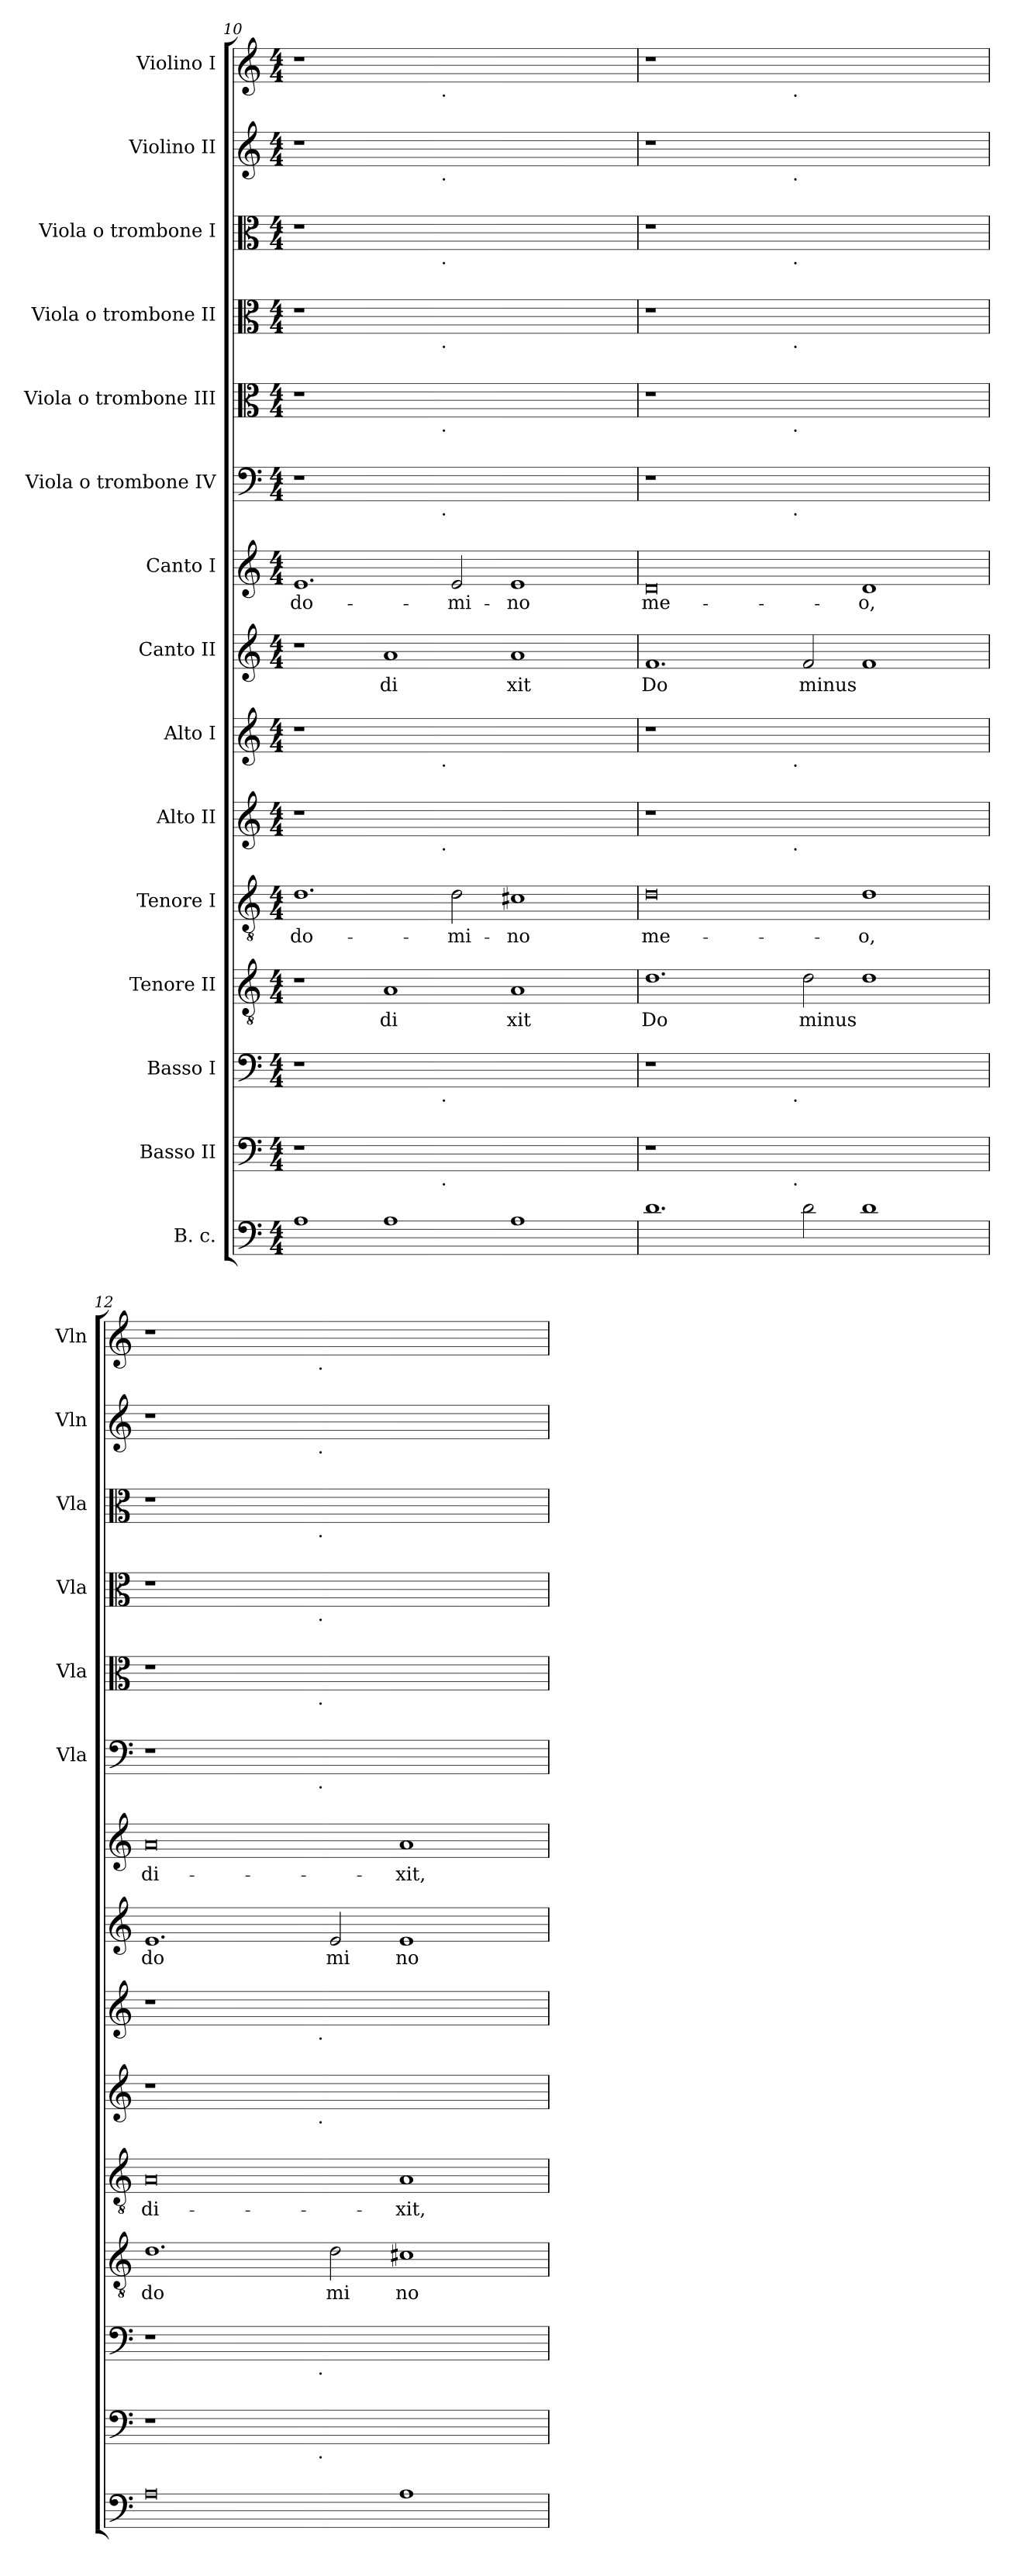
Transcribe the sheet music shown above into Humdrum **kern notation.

**kern	**kern	**kern	**kern	**text	**kern	**text	**kern	**kern	**kern	**text	**kern	**text	**kern	**kern	**kern	**kern	**kern	**kern
*part15	*part14	*part13	*part12	*part12	*part11	*part11	*part10	*part9	*part8	*part8	*part7	*part7	*part6	*part5	*part4	*part3	*part2	*part1
*staff15	*staff14	*staff13	*staff12	*staff12	*staff11	*staff11	*staff10	*staff9	*staff8	*staff8	*staff7	*staff7	*staff6	*staff5	*staff4	*staff3	*staff2	*staff1
*I"B. c.	*I"Basso II	*I"Basso I	*I"Tenore II	*	*I"Tenore I	*	*I"Alto II	*I"Alto I	*I"Canto II	*	*I"Canto I	*	*I"Viola o trombone IV	*I"Viola o trombone III	*I"Viola o trombone II	*I"Viola o trombone I	*I"Violino II	*I"Violino I
*	*	*	*	*	*	*	*	*	*	*	*	*	*I'Vla	*I'Vla	*I'Vla	*I'Vla	*I'Vln	*I'Vln
*clefF4	*clefF4	*clefF4	*clefGv2	*	*clefGv2	*	*clefG2	*clefG2	*clefG2	*	*clefG2	*	*clefF4	*clefC3	*clefC3	*clefC3	*clefG2	*clefG2
*k[]	*k[]	*k[]	*k[]	*	*k[]	*	*k[]	*k[]	*k[]	*	*k[]	*	*k[]	*k[]	*k[]	*k[]	*k[]	*k[]
*M4/4	*M4/4	*M4/4	*M4/4	*	*M4/4	*	*M4/4	*M4/4	*M4/4	*	*M4/4	*	*M4/4	*M4/4	*M4/4	*M4/4	*M4/4	*M4/4
=10	=10	=10	=10	=10	=10	=10	=10	=10	=10	=10	=10	=10	=10	=10	=10	=10	=10	=10
!	!	!	!	!	!	!LO:LY:b	!	!	!	!	!	!LO:LY:b	!	!	!	!	!	!
1A	1r	1r	1r	.	1.d	do-	1r	1r	1r	.	1.e	-do-	1r	1r	1r	1r	1r	1r
!	!	!	!	!LO:LY:b	!	!	!	!	!	!LO:LY:b	!	!	!	!	!	!	!	!
1A	4...ryy	4...ryy	1A	di	.	.	4...ryy	4...ryy	1a	di	.	.	4...ryy	4...ryy	4...ryy	4...ryy	4...ryy	4...ryy
!	!	!	!	!	!	!	!	!	!	!	!	!	!	!	!	!	!	!LO:TX:b:t=.
!	!	!	!	!	!	!	!	!	!	!	!	!	!	!	!	!	!LO:TX:b:t=.	!
!	!	!	!	!	!	!	!	!	!	!	!	!	!	!	!	!LO:TX:b:t=.	!	!
!	!	!	!	!	!	!	!	!	!	!	!	!	!	!	!LO:TX:b:t=.	!	!	!
!	!	!	!	!	!	!	!	!	!	!	!	!	!	!LO:TX:b:t=.	!	!	!	!
!	!	!	!	!	!	!	!	!	!	!	!	!	!LO:TX:b:t=.	!	!	!	!	!
!	!	!	!	!	!	!	!	!LO:TX:b:t=.	!	!	!	!	!	!	!	!	!	!
!	!	!	!	!	!	!	!LO:TX:b:t=.	!	!	!	!	!	!	!	!	!	!	!
!	!	!LO:TX:b:t=.	!	!	!	!	!	!	!	!	!	!	!	!	!	!	!	!
!	!LO:TX:b:t=.	!	!	!	!	!	!	!	!	!	!	!	!	!	!	!	!	!
.	1ryy	1ryy	.	.	.	.	1ryy	1ryy	.	.	.	.	1ryy	1ryy	1ryy	1ryy	1ryy	1ryy
!	!	!	!	!	!	!LO:LY:b	!	!	!	!	!	!LO:LY:b	!	!	!	!	!	!
.	.	.	.	.	2d\	-mi-	.	.	.	.	2e/	-mi-	.	.	.	.	.	.
!	!	!	!	!LO:LY:b	!	!LO:LY:b	!	!	!	!LO:LY:b	!	!LO:LY:b	!	!	!	!	!	!
1A	.	.	1A	xit	1c#X	-no	.	.	1a	xit	1e	-no	.	.	.	.	.	.
.	2ryy	2ryy	.	.	.	.	2ryy	2ryy	.	.	.	.	2ryy	2ryy	2ryy	2ryy	2ryy	2ryy
.	32ryy	32ryy	.	.	.	.	32ryy	32ryy	.	.	.	.	32ryy	32ryy	32ryy	32ryy	32ryy	32ryy
=11	=11	=11	=11	=11	=11	=11	=11	=11	=11	=11	=11	=11	=11	=11	=11	=11	=11	=11
!	!	!	!	!LO:LY:b	!	!LO:LY:b	!	!	!	!LO:LY:b	!	!LO:LY:b	!	!	!	!	!	!
1.d	1r	1r	1.d	Do	0d	me-	1r	1r	1.f	Do	0d	me-	1r	1r	1r	1r	1r	1r
.	4...ryy	4...ryy	.	.	.	.	4...ryy	4...ryy	.	.	.	.	4...ryy	4...ryy	4...ryy	4...ryy	4...ryy	4...ryy
!	!	!	!	!	!	!	!	!	!	!	!	!	!	!	!	!	!	!LO:TX:b:t=.
!	!	!	!	!	!	!	!	!	!	!	!	!	!	!	!	!	!LO:TX:b:t=.	!
!	!	!	!	!	!	!	!	!	!	!	!	!	!	!	!	!LO:TX:b:t=.	!	!
!	!	!	!	!	!	!	!	!	!	!	!	!	!	!	!LO:TX:b:t=.	!	!	!
!	!	!	!	!	!	!	!	!	!	!	!	!	!	!LO:TX:b:t=.	!	!	!	!
!	!	!	!	!	!	!	!	!	!	!	!	!	!LO:TX:b:t=.	!	!	!	!	!
!	!	!	!	!	!	!	!	!LO:TX:b:t=.	!	!	!	!	!	!	!	!	!	!
!	!	!	!	!	!	!	!LO:TX:b:t=.	!	!	!	!	!	!	!	!	!	!	!
!	!	!LO:TX:b:t=.	!	!	!	!	!	!	!	!	!	!	!	!	!	!	!	!
!	!LO:TX:b:t=.	!	!	!	!	!	!	!	!	!	!	!	!	!	!	!	!	!
.	1ryy	1ryy	.	.	.	.	1ryy	1ryy	.	.	.	.	1ryy	1ryy	1ryy	1ryy	1ryy	1ryy
!	!	!	!	!LO:LY:b	!	!	!	!	!	!LO:LY:b	!	!	!	!	!	!	!	!
2d\	.	.	2d\	minus	.	.	.	.	2f/	minus	.	.	.	.	.	.	.	.
!	!	!	!	!	!	!LO:LY:b	!	!	!	!	!	!LO:LY:b	!	!	!	!	!	!
1d	.	.	1d	.	1d	-o,	.	.	1f	.	1d	-o,	.	.	.	.	.	.
.	2ryy	2ryy	.	.	.	.	2ryy	2ryy	.	.	.	.	2ryy	2ryy	2ryy	2ryy	2ryy	2ryy
.	32ryy	32ryy	.	.	.	.	32ryy	32ryy	.	.	.	.	32ryy	32ryy	32ryy	32ryy	32ryy	32ryy
=12	=12	=12	=12	=12	=12	=12	=12	=12	=12	=12	=12	=12	=12	=12	=12	=12	=12	=12
!	!	!	!	!LO:LY:b	!	!LO:LY:b	!	!	!	!LO:LY:b	!	!LO:LY:b	!	!	!	!	!	!
0A	1r	1r	1.d	do	0A	di-	1r	1r	1.e	do	0a	di-	1r	1r	1r	1r	1r	1r
.	4...ryy	4...ryy	.	.	.	.	4...ryy	4...ryy	.	.	.	.	4...ryy	4...ryy	4...ryy	4...ryy	4...ryy	4...ryy
!	!	!	!	!	!	!	!	!	!	!	!	!	!	!	!	!	!	!LO:TX:b:t=.
!	!	!	!	!	!	!	!	!	!	!	!	!	!	!	!	!	!LO:TX:b:t=.	!
!	!	!	!	!	!	!	!	!	!	!	!	!	!	!	!	!LO:TX:b:t=.	!	!
!	!	!	!	!	!	!	!	!	!	!	!	!	!	!	!LO:TX:b:t=.	!	!	!
!	!	!	!	!	!	!	!	!	!	!	!	!	!	!LO:TX:b:t=.	!	!	!	!
!	!	!	!	!	!	!	!	!	!	!	!	!	!LO:TX:b:t=.	!	!	!	!	!
!	!	!	!	!	!	!	!	!LO:TX:b:t=.	!	!	!	!	!	!	!	!	!	!
!	!	!	!	!	!	!	!LO:TX:b:t=.	!	!	!	!	!	!	!	!	!	!	!
!	!	!LO:TX:b:t=.	!	!	!	!	!	!	!	!	!	!	!	!	!	!	!	!
!	!LO:TX:b:t=.	!	!	!	!	!	!	!	!	!	!	!	!	!	!	!	!	!
.	1ryy	1ryy	.	.	.	.	1ryy	1ryy	.	.	.	.	1ryy	1ryy	1ryy	1ryy	1ryy	1ryy
!	!	!	!	!LO:LY:b	!	!	!	!	!	!LO:LY:b	!	!	!	!	!	!	!	!
.	.	.	2d\	mi	.	.	.	.	2e/	mi	.	.	.	.	.	.	.	.
!	!	!	!	!LO:LY:b	!	!LO:LY:b	!	!	!	!LO:LY:b	!	!LO:LY:b	!	!	!	!	!	!
1A	.	.	1c#X	no	1A	-xit,	.	.	1e	no	1a	-xit,	.	.	.	.	.	.
.	2ryy	2ryy	.	.	.	.	2ryy	2ryy	.	.	.	.	2ryy	2ryy	2ryy	2ryy	2ryy	2ryy
.	32ryy	32ryy	.	.	.	.	32ryy	32ryy	.	.	.	.	32ryy	32ryy	32ryy	32ryy	32ryy	32ryy
=	=	=	=	=	=	=	=	=	=	=	=	=	=	=	=	=	=	=
*-	*-	*-	*-	*-	*-	*-	*-	*-	*-	*-	*-	*-	*-	*-	*-	*-	*-	*-
